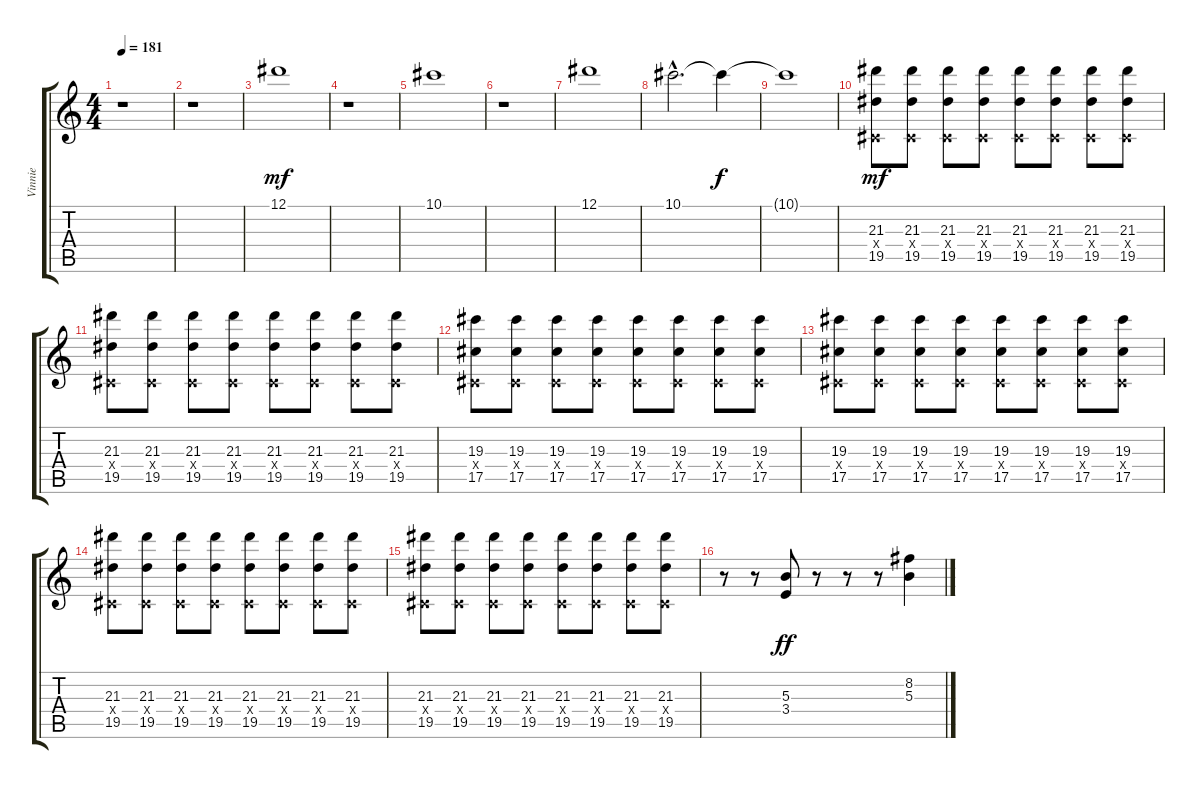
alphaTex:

\track ("Vinnie" "Vinnie") {instrument distortionguitar}
\staff {score tabs}
\tuning (Eb4 Bb3 Gb3 Db3 Ab2 Db2) {hide}
\ts (4 4)
\tempo 181
\clef g2
\ks c
r.1{dy f} |
r.1 |
12.1.1{dy mf} |
r.1 |
10.1.1 |
r.1 |
12.1.1 |
10.1{hac}.2{d} 10.1{t}.4{dy f} |
10.1{t}.1 |
(21.3 0.4{x} 19.5).8{dy mf} (21.3 0.4{x} 19.5).8 (21.3 0.4{x} 19.5).8 (21.3 0.4{x} 19.5).8 (21.3 0.4{x} 19.5).8 (21.3 0.4{x} 19.5).8 (21.3 0.4{x} 19.5).8 (21.3 0.4{x} 19.5).8 |
(21.3 0.4{x} 19.5).8 (21.3 0.4{x} 19.5).8 (21.3 0.4{x} 19.5).8 (21.3 0.4{x} 19.5).8 (21.3 0.4{x} 19.5).8 (21.3 0.4{x} 19.5).8 (21.3 0.4{x} 19.5).8 (21.3 0.4{x} 19.5).8 |
(19.3 0.4{x} 17.5).8 (19.3 0.4{x} 17.5).8 (19.3 0.4{x} 17.5).8 (19.3 0.4{x} 17.5).8 (19.3 0.4{x} 17.5).8 (19.3 0.4{x} 17.5).8 (19.3 0.4{x} 17.5).8 (19.3 0.4{x} 17.5).8 |
(19.3 0.4{x} 17.5).8 (19.3 0.4{x} 17.5).8 (19.3 0.4{x} 17.5).8 (19.3 0.4{x} 17.5).8 (19.3 0.4{x} 17.5).8 (19.3 0.4{x} 17.5).8 (19.3 0.4{x} 17.5).8 (19.3 0.4{x} 17.5).8 |
(21.3 0.4{x} 19.5).8 (21.3 0.4{x} 19.5).8 (21.3 0.4{x} 19.5).8 (21.3 0.4{x} 19.5).8 (21.3 0.4{x} 19.5).8 (21.3 0.4{x} 19.5).8 (21.3 0.4{x} 19.5).8 (21.3 0.4{x} 19.5).8 |
(21.3 0.4{x} 19.5).8 (21.3 0.4{x} 19.5).8 (21.3 0.4{x} 19.5).8 (21.3 0.4{x} 19.5).8 (21.3 0.4{x} 19.5).8 (21.3 0.4{x} 19.5).8 (21.3 0.4{x} 19.5).8 (21.3 0.4{x} 19.5).8 |
r.8 r.8 (5.3 3.4).8{dy ff} r.8 r.8 r.8 (8.2 5.3).4
